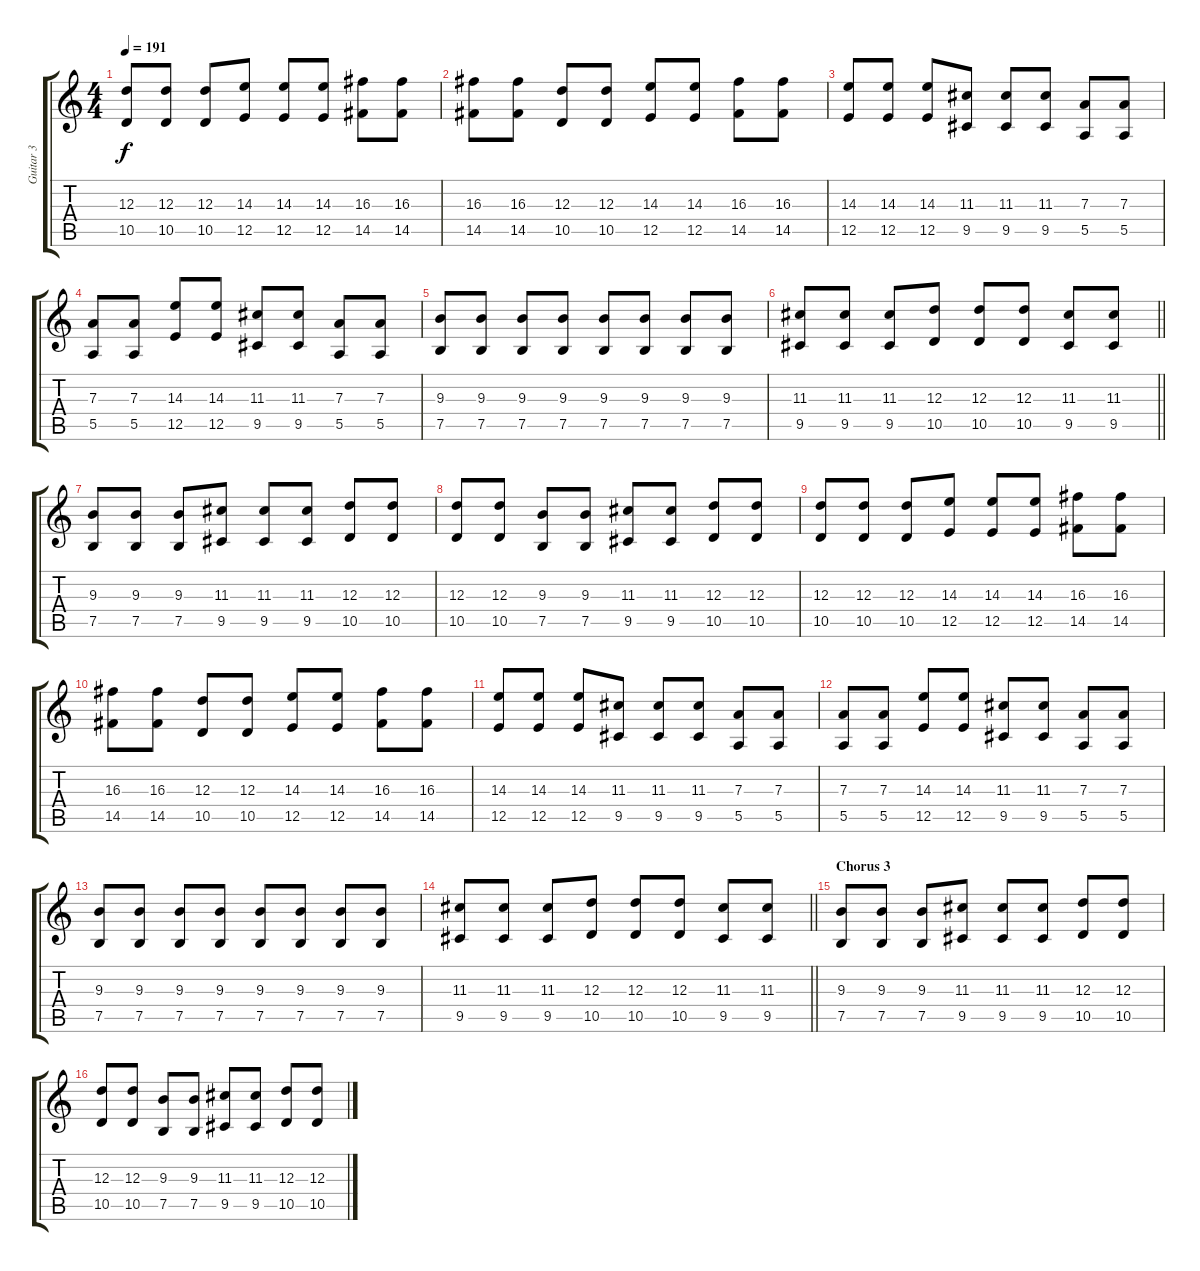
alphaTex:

\track ("Guitar 3" "Guitar 3") {instrument distortionguitar}
\staff {score tabs}
\tuning (B3 Gb3 D3 A2 E2 B1) {hide}
\ts (4 4)
\tempo 191
\clef g2
\ks c
(12.3 10.5).8{dy f} (12.3 10.5).8 (12.3 10.5).8 (14.3 12.5).8 (14.3 12.5).8 (14.3 12.5).8 (16.3 14.5).8 (16.3 14.5).8 |
(16.3 14.5).8 (16.3 14.5).8 (12.3 10.5).8 (12.3 10.5).8 (14.3 12.5).8 (14.3 12.5).8 (16.3 14.5).8 (16.3 14.5).8 |
(14.3 12.5).8 (14.3 12.5).8 (14.3 12.5).8 (11.3 9.5).8 (11.3 9.5).8 (11.3 9.5).8 (7.3 5.5).8 (7.3 5.5).8 |
(7.3 5.5).8 (7.3 5.5).8 (14.3 12.5).8 (14.3 12.5).8 (11.3 9.5).8 (11.3 9.5).8 (7.3 5.5).8 (7.3 5.5).8 |
(9.3 7.5).8 (9.3 7.5).8 (9.3 7.5).8 (9.3 7.5).8 (9.3 7.5).8 (9.3 7.5).8 (9.3 7.5).8 (9.3 7.5).8 |
\barLineRight lightlight
(11.3 9.5).8 (11.3 9.5).8 (11.3 9.5).8 (12.3 10.5).8 (12.3 10.5).8 (12.3 10.5).8 (11.3 9.5).8 (11.3 9.5).8 |
\section ("" "")
(9.3 7.5).8 (9.3 7.5).8 (9.3 7.5).8 (11.3 9.5).8 (11.3 9.5).8 (11.3 9.5).8 (12.3 10.5).8 (12.3 10.5).8 |
(12.3 10.5).8 (12.3 10.5).8 (9.3 7.5).8 (9.3 7.5).8 (11.3 9.5).8 (11.3 9.5).8 (12.3 10.5).8 (12.3 10.5).8 |
(12.3 10.5).8 (12.3 10.5).8 (12.3 10.5).8 (14.3 12.5).8 (14.3 12.5).8 (14.3 12.5).8 (16.3 14.5).8 (16.3 14.5).8 |
(16.3 14.5).8 (16.3 14.5).8 (12.3 10.5).8 (12.3 10.5).8 (14.3 12.5).8 (14.3 12.5).8 (16.3 14.5).8 (16.3 14.5).8 |
(14.3 12.5).8 (14.3 12.5).8 (14.3 12.5).8 (11.3 9.5).8 (11.3 9.5).8 (11.3 9.5).8 (7.3 5.5).8 (7.3 5.5).8 |
(7.3 5.5).8 (7.3 5.5).8 (14.3 12.5).8 (14.3 12.5).8 (11.3 9.5).8 (11.3 9.5).8 (7.3 5.5).8 (7.3 5.5).8 |
(9.3 7.5).8 (9.3 7.5).8 (9.3 7.5).8 (9.3 7.5).8 (9.3 7.5).8 (9.3 7.5).8 (9.3 7.5).8 (9.3 7.5).8 |
\barLineRight lightlight
(11.3 9.5).8 (11.3 9.5).8 (11.3 9.5).8 (12.3 10.5).8 (12.3 10.5).8 (12.3 10.5).8 (11.3 9.5).8 (11.3 9.5).8 |
\section ("" "Chorus 3")
(9.3 7.5).8 (9.3 7.5).8 (9.3 7.5).8 (11.3 9.5).8 (11.3 9.5).8 (11.3 9.5).8 (12.3 10.5).8 (12.3 10.5).8 |
(12.3 10.5).8 (12.3 10.5).8 (9.3 7.5).8 (9.3 7.5).8 (11.3 9.5).8 (11.3 9.5).8 (12.3 10.5).8 (12.3 10.5).8
